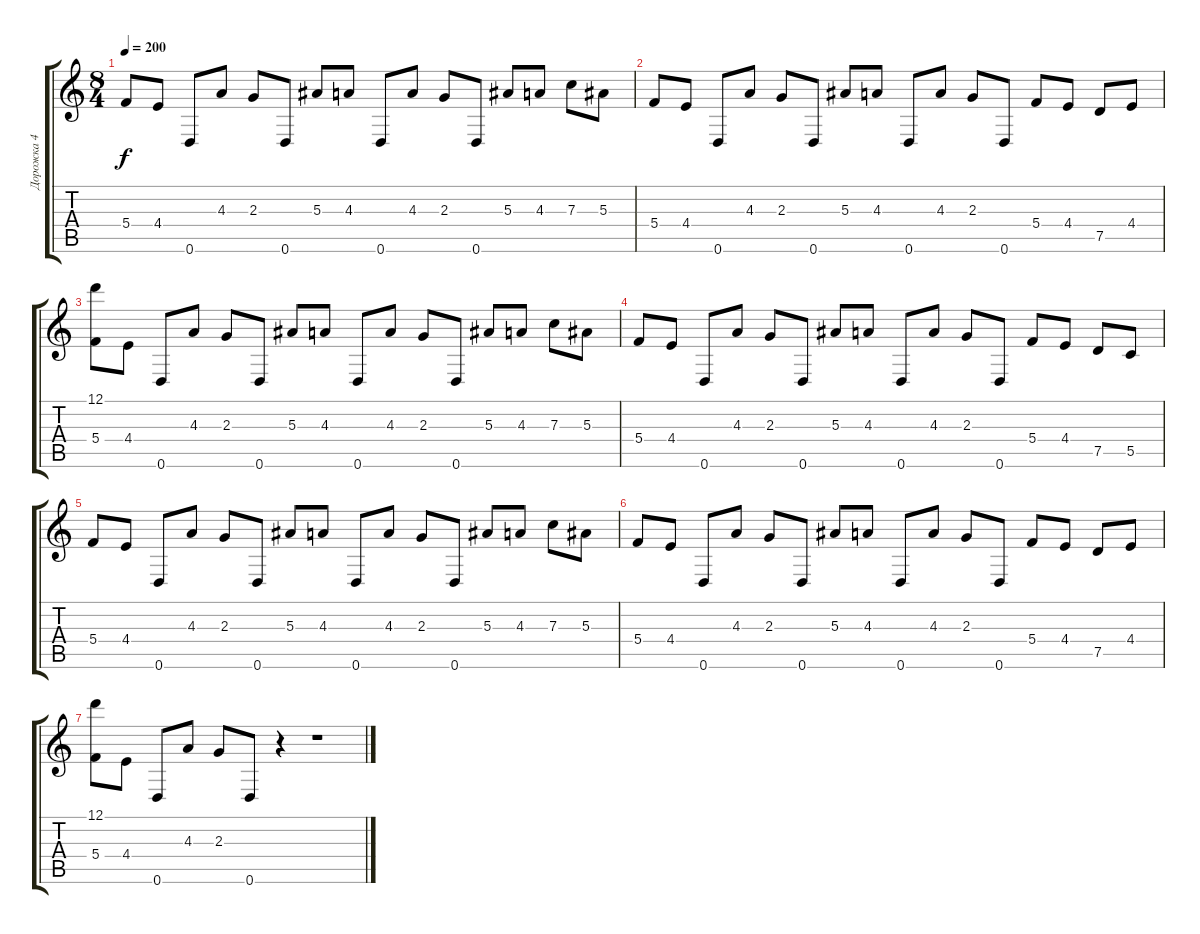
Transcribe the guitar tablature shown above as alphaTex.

\track ("Дорожка 4" "Дорожка 4") {instrument acousticguitarsteel}
\staff {score tabs}
\tuning (D4 A3 F3 C3 G2 D2) {hide}
\ts (8 4)
\tempo 200
\clef g2
\ks c
5.4.8{dy f} 4.4.8 0.6.8 4.3.8 2.3.8 0.6.8 5.3.8 4.3.8 0.6.8 4.3.8 2.3.8 0.6.8 5.3.8 4.3.8 7.3.8 5.3.8 |
5.4.8 4.4.8 0.6.8 4.3.8 2.3.8 0.6.8 5.3.8 4.3.8 0.6.8 4.3.8 2.3.8 0.6.8 5.4.8 4.4.8 7.5.8 4.4.8 |
(12.1 5.4).8 4.4.8 0.6.8 4.3.8 2.3.8 0.6.8 5.3.8 4.3.8 0.6.8 4.3.8 2.3.8 0.6.8 5.3.8 4.3.8 7.3.8 5.3.8 |
5.4.8 4.4.8 0.6.8 4.3.8 2.3.8 0.6.8 5.3.8 4.3.8 0.6.8 4.3.8 2.3.8 0.6.8 5.4.8 4.4.8 7.5.8 5.5.8 |
5.4.8 4.4.8 0.6.8 4.3.8 2.3.8 0.6.8 5.3.8 4.3.8 0.6.8 4.3.8 2.3.8 0.6.8 5.3.8 4.3.8 7.3.8 5.3.8 |
5.4.8 4.4.8 0.6.8 4.3.8 2.3.8 0.6.8 5.3.8 4.3.8 0.6.8 4.3.8 2.3.8 0.6.8 5.4.8 4.4.8 7.5.8 4.4.8 |
(12.1 5.4).8 4.4.8 0.6.8 4.3.8 2.3.8 0.6.8 r.4 r.1
